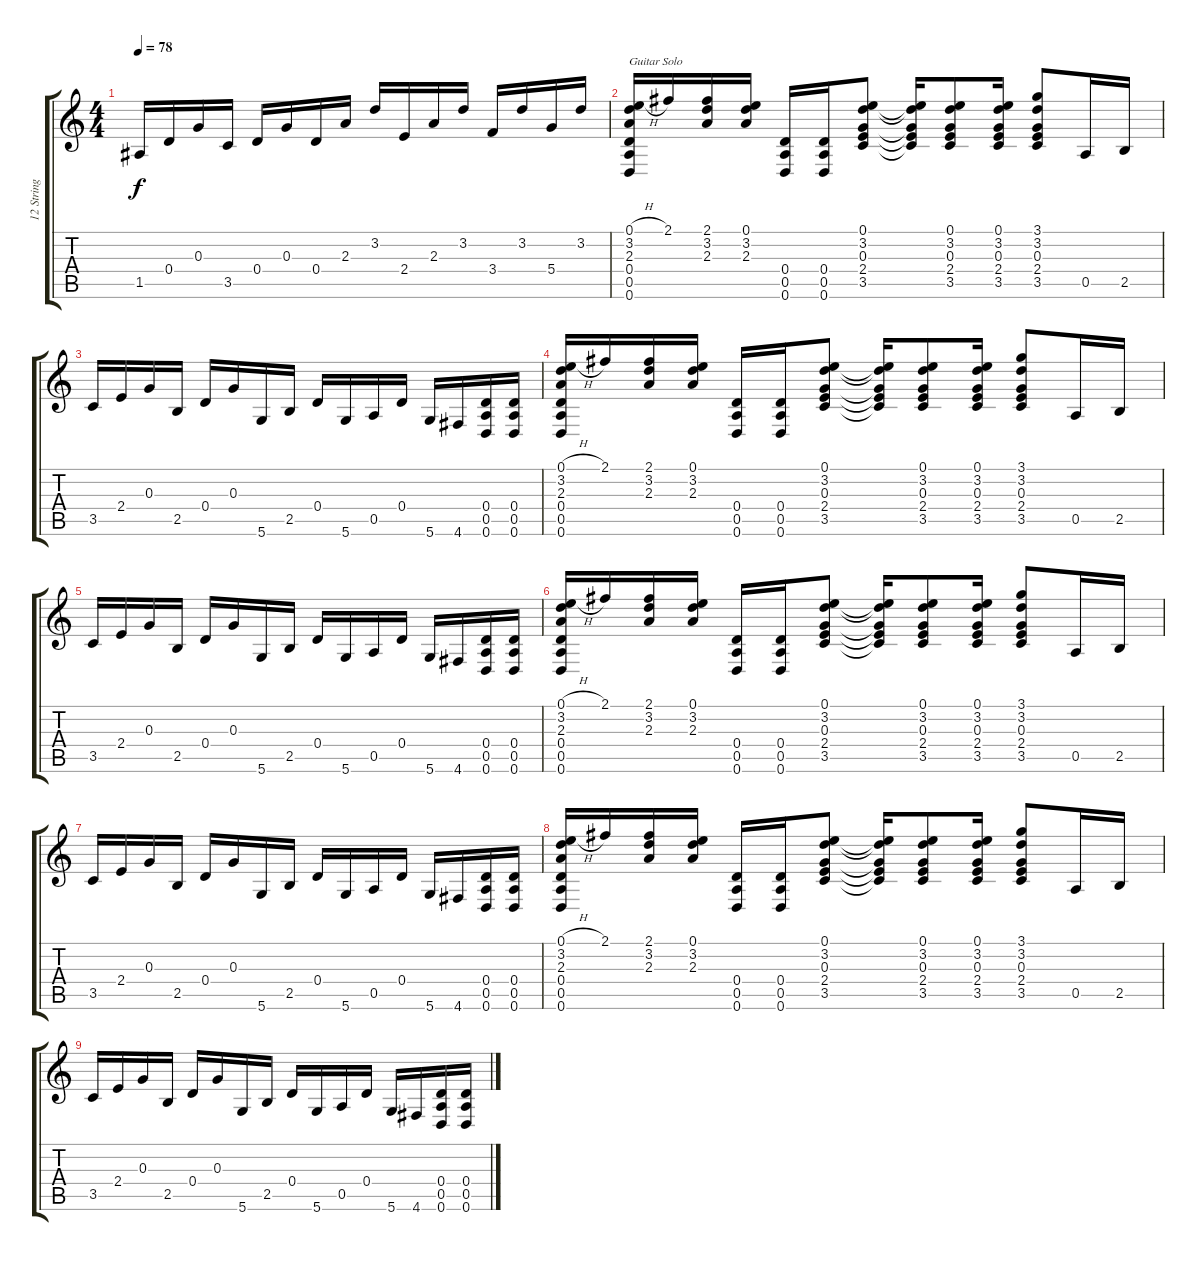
\track ("12 String Acoustic #2" "12 String ") {instrument acousticguitarsteel}
\staff {score tabs}
\tuning (E4 B3 G3 D3 A2 D2) {hide}
\ts (4 4)
\tempo 78
\clef g2
\ks c
1.5.16{dy f} 0.4.16 0.3.16 3.5.16 0.4.16 0.3.16 0.4.16 2.3.16 3.2.16 2.4.16 2.3.16 3.2.16 3.4.16 3.2.16 5.4.16 3.2.16 |
(0.1{h} 3.2 2.3 0.4 0.5 0.6).16{txt "Guitar Solo"} 2.1.16 (2.1 3.2 2.3).16 (0.1 3.2 2.3).16 (0.4 0.5 0.6).16 (0.4 0.5 0.6).16 (0.1 3.2 0.3 2.4 3.5).8 (0.1{t} 3.2{t} 0.3{t} 2.4{t} 3.5{t}).16 (0.1 3.2 0.3 2.4 3.5).8 (0.1 3.2 0.3 2.4 3.5).16 (3.1 3.2 0.3 2.4 3.5).8 0.5.16 2.5.16 |
3.5.16 2.4.16 0.3.16 2.5.16 0.4.16 0.3.16 5.6.16 2.5.16 0.4.16 5.6.16 0.5.16 0.4.16 5.6.16 4.6.16 (0.4 0.5 0.6).16 (0.4 0.5 0.6).16 |
(0.1{h} 3.2 2.3 0.4 0.5 0.6).16 2.1.16 (2.1 3.2 2.3).16 (0.1 3.2 2.3).16 (0.4 0.5 0.6).16 (0.4 0.5 0.6).16 (0.1 3.2 0.3 2.4 3.5).8 (0.1{t} 3.2{t} 0.3{t} 2.4{t} 3.5{t}).16 (0.1 3.2 0.3 2.4 3.5).8 (0.1 3.2 0.3 2.4 3.5).16 (3.1 3.2 0.3 2.4 3.5).8 0.5.16 2.5.16 |
3.5.16 2.4.16 0.3.16 2.5.16 0.4.16 0.3.16 5.6.16 2.5.16 0.4.16 5.6.16 0.5.16 0.4.16 5.6.16 4.6.16 (0.4 0.5 0.6).16 (0.4 0.5 0.6).16 |
(0.1{h} 3.2 2.3 0.4 0.5 0.6).16 2.1.16 (2.1 3.2 2.3).16 (0.1 3.2 2.3).16 (0.4 0.5 0.6).16 (0.4 0.5 0.6).16 (0.1 3.2 0.3 2.4 3.5).8 (0.1{t} 3.2{t} 0.3{t} 2.4{t} 3.5{t}).16 (0.1 3.2 0.3 2.4 3.5).8 (0.1 3.2 0.3 2.4 3.5).16 (3.1 3.2 0.3 2.4 3.5).8 0.5.16 2.5.16 |
3.5.16 2.4.16 0.3.16 2.5.16 0.4.16 0.3.16 5.6.16 2.5.16 0.4.16 5.6.16 0.5.16 0.4.16 5.6.16 4.6.16 (0.4 0.5 0.6).16 (0.4 0.5 0.6).16 |
(0.1{h} 3.2 2.3 0.4 0.5 0.6).16 2.1.16 (2.1 3.2 2.3).16 (0.1 3.2 2.3).16 (0.4 0.5 0.6).16 (0.4 0.5 0.6).16 (0.1 3.2 0.3 2.4 3.5).8 (0.1{t} 3.2{t} 0.3{t} 2.4{t} 3.5{t}).16 (0.1 3.2 0.3 2.4 3.5).8 (0.1 3.2 0.3 2.4 3.5).16 (3.1 3.2 0.3 2.4 3.5).8 0.5.16 2.5.16 |
3.5.16 2.4.16 0.3.16 2.5.16 0.4.16 0.3.16 5.6.16 2.5.16 0.4.16 5.6.16 0.5.16 0.4.16 5.6.16 4.6.16 (0.4 0.5 0.6).16 (0.4 0.5 0.6).16
